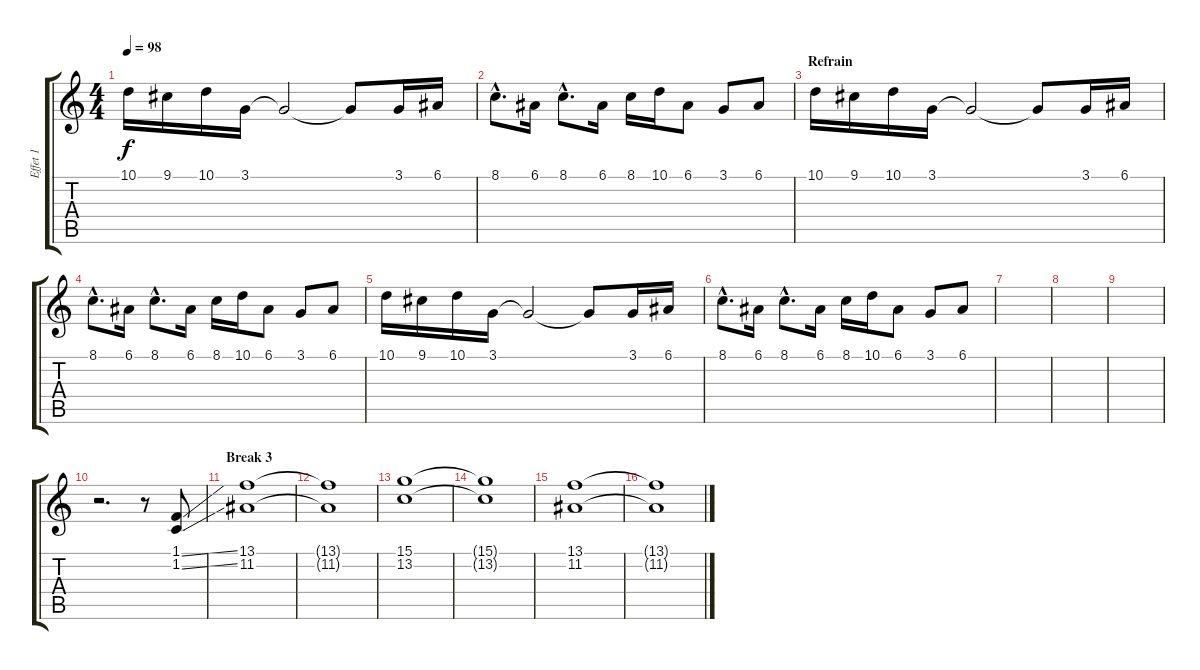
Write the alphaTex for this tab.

\track ("Effet 1" "Effet 1") {instrument lead2sawtooth}
\staff {score tabs}
\tuning (E4 B3 G3 D3 A2 E2) {hide}
\ts (4 4)
\tempo 98
\clef g2
\ks c
10.1.16{dy f} 9.1.16 10.1.16 3.1.16 3.1{t}.2 3.1{t}.8 3.1.16 6.1.16 |
8.1{hac}.8{d} 6.1.16 8.1{hac}.8{d} 6.1.16 8.1.16 10.1.16 6.1.8 3.1.8 6.1.8 |
\section ("" "Refrain")
10.1.16{volume 5} 9.1.16 10.1.16 3.1.16 3.1{t}.2 3.1{t}.8 3.1.16 6.1.16 |
8.1{hac}.8{d} 6.1.16 8.1{hac}.8{d} 6.1.16 8.1.16 10.1.16 6.1.8 3.1.8 6.1.8 |
10.1.16{volume 0} 9.1.16 10.1.16 3.1.16 3.1{t}.2 3.1{t}.8 3.1.16 6.1.16 |
8.1{hac}.8{d} 6.1.16 8.1{hac}.8{d} 6.1.16 8.1.16 10.1.16 6.1.8 3.1.8 6.1.8 |
|
|
|
r.2{d volume 9 instrument synthbrass2} r.8 (1.1{ss} 1.2{ss}).8 |
\section ("" "Break 3")
(13.1 11.2).1 |
(13.1{t} 11.2{t}).1 |
(15.1 13.2).1 |
(15.1{t} 13.2{t}).1 |
(13.1 11.2).1 |
(13.1{t} 11.2{t}).1
